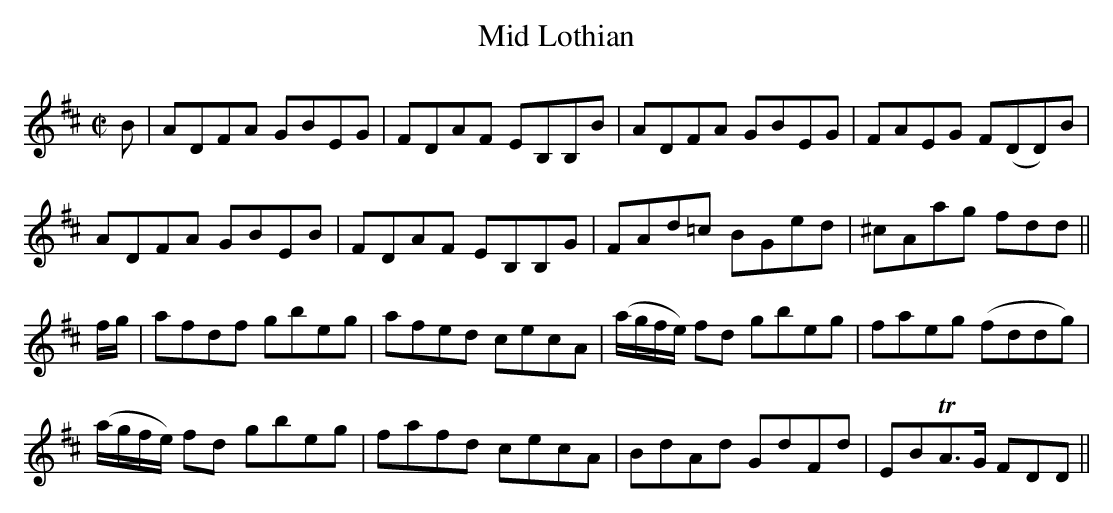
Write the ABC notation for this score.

X:1
T:Mid Lothian
M:C|
L:1/8
K:D
B|ADFA GBEG|FDAF EB,B,B|ADFA GBEG|FAEG F(DD)B|
ADFA GBEB|FDAF EB,B,G|FAd=c BGed|^cAag fdd||
f/g/|afdf gbeg|afed cecA|(a/g/f/e/) fd gbeg|faeg (fddg)|
(a/g/f/e/) fd gbeg|fafd cecA|BdAd GdFd|EBTA>G FDD||
